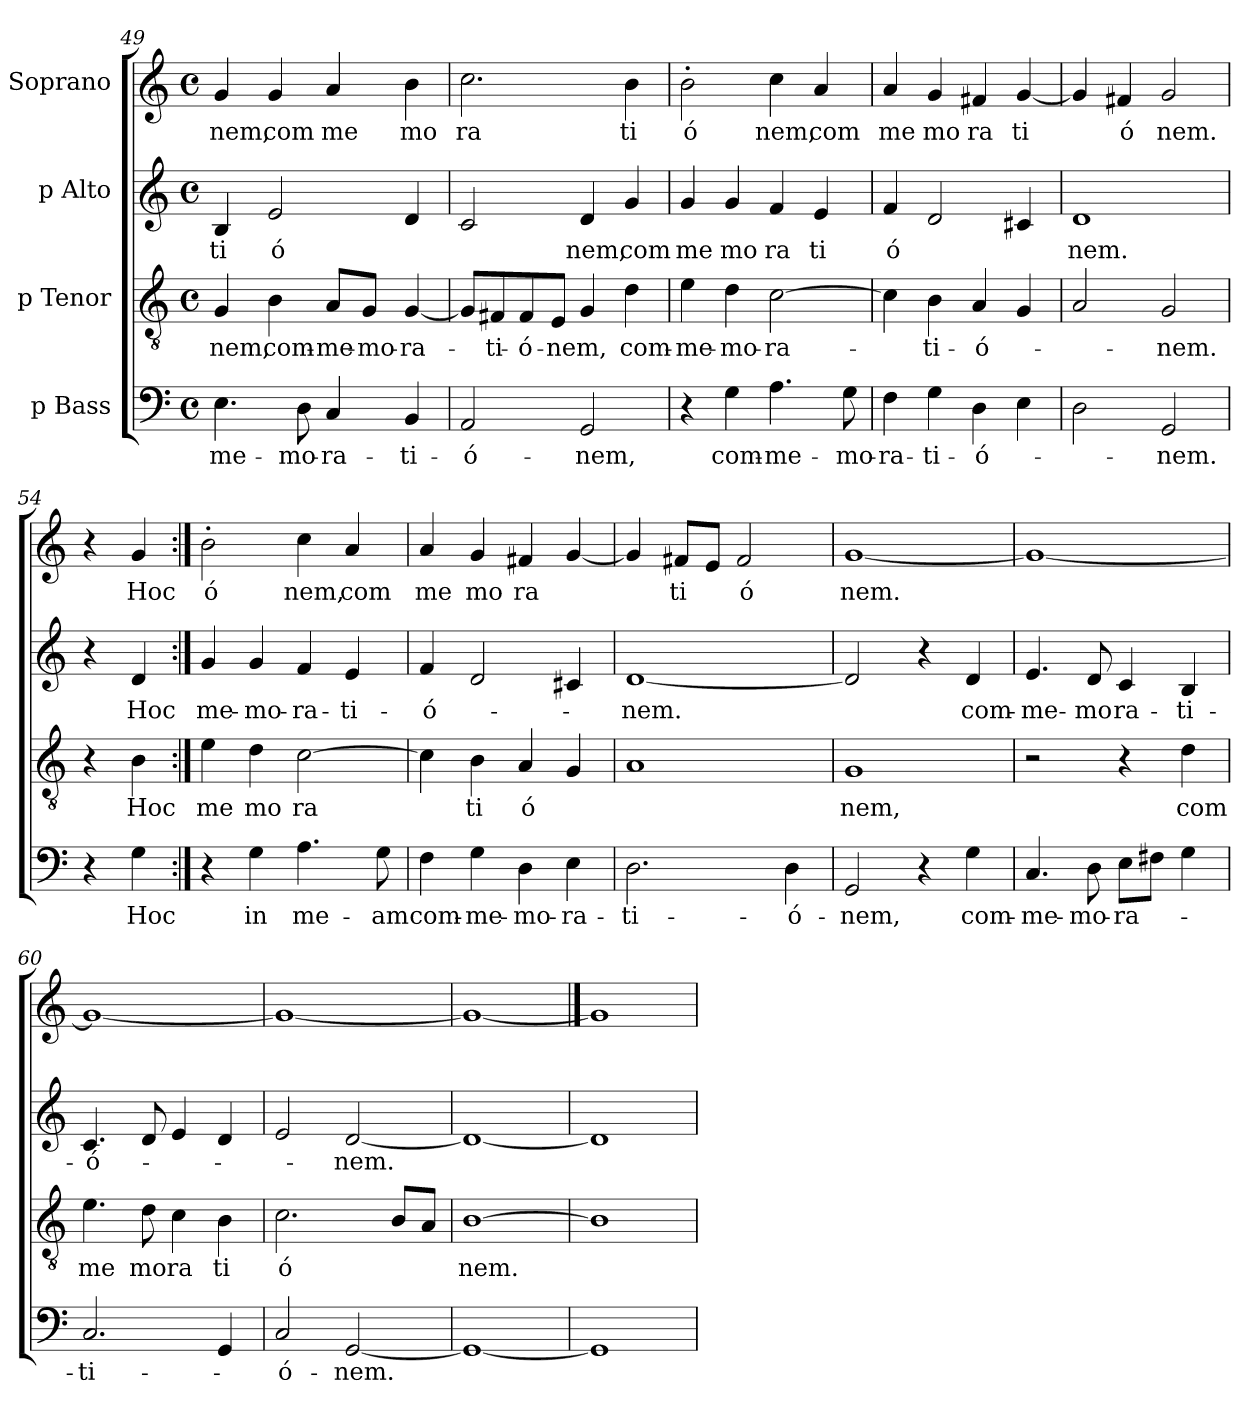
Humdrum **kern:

**kern	**text	**kern	**text	**kern	**text	**kern	**text
*part4	*part4	*part3	*part3	*part2	*part2	*part1	*part1
*staff4	*staff4	*staff3	*staff3	*staff2	*staff2	*staff1	*staff1
*I"p Bass	*	*I"p Tenor	*	*I"p Alto	*	*I"Soprano	*
*clefF4	*	*clefGv2	*	*clefG2	*	*clefG2	*
*M4/4	*	*M4/4	*	*M4/4	*	*M4/4	*
*met(c)	*	*met(c)	*	*met(c)	*	*met(c)	*
=49	=49	=49	=49	=49	=49	=49	=49
!	!LO:LY:b:cj	!	!LO:LY:b:cj	!	!LO:LY:b:cj	!	!LO:LY:b:cj
4.E\	-me-	4G/	-nem,	4B/	ti	4g/	nem,
!	!	!	!LO:LY:b:cj	!	!LO:LY:b:cj	!	!LO:LY:b:cj
.	.	4B\	com-	2e/	ó	4g/	com
!	!LO:LY:b:cj	!	!	!	!	!	!
8D\	-mo-	.	.	.	.	.	.
!	!LO:LY:b:cj	!	!LO:LY:b:cj	!	!	!	!LO:LY:b:cj
4C/	-ra-	8A/L	-me-	.	.	4a/	me
!	!	!	!LO:LY:b:cj	!	!	!	!
.	.	8G/J	-mo-	.	.	.	.
!	!LO:LY:b:cj	!	!LO:LY:b:cj	!	!	!	!LO:LY:b:cj
4BB/	-ti-	[<4G/	-ra-	4d/	.	4b\	mo
=50	=50	=50	=50	=50	=50	=50	=50
!	!LO:LY:b:cj	!	!	!	!	!	!LO:LY:b:cj
2AA/	-ó-	8G/L]	.	2c/	.	2.cc\	ra
!	!	!	!LO:LY:b:cj	!	!	!	!
.	.	8F#X/	-ti-	.	.	.	.
!	!	!	!LO:LY:b:cj	!	!	!	!
.	.	8F#/	-ó-	.	.	.	.
!	!	!	!LO:LY:b	!	!	!	!
.	.	8E/J	-nem,	.	.	.	.
!	!LO:LY:b:cj	!	!	!	!LO:LY:b:cj	!	!
2GG/	-nem,	4G/	.	4d/	nem,	.	.
!	!	!	!LO:LY:b:cj	!	!LO:LY:b:cj	!	!LO:LY:b:cj
.	.	4d\	com-	4g/	com	4b\	ti
=51	=51	=51	=51	=51	=51	=51	=51
!	!	!	!LO:LY:b:cj	!	!LO:LY:b:cj	!	!LO:LY:b:cj
4r	.	4e\	-me-	4g/	me	2b'>\	ó
!	!LO:LY:b:cj	!	!LO:LY:b:cj	!	!LO:LY:b:cj	!	!
4G\	com-	4d\	-mo-	4g/	mo	.	.
!	!LO:LY:b:cj	!	!LO:LY:b:cj	!	!LO:LY:b:cj	!	!LO:LY:b:cj
4.A\	-me-	[>2c\	-ra-	4f/	ra	4cc\	nem,
!	!	!	!	!	!LO:LY:b:cj	!	!LO:LY:b:cj
.	.	.	.	4e/	ti	4a/	com
!	!LO:LY:b:cj	!	!	!	!	!	!
8G\	-mo-	.	.	.	.	.	.
=52	=52	=52	=52	=52	=52	=52	=52
!	!LO:LY:b:cj	!	!	!	!LO:LY:b:cj	!	!LO:LY:b:cj
4F\	-ra-	4c\]	.	4f/	ó	4a/	me
!	!LO:LY:b:cj	!	!LO:LY:b:cj	!	!	!	!LO:LY:b:cj
4G\	-ti-	4B\	-ti-	2d/	.	4g/	mo
!	!LO:LY:b:cj	!	!LO:LY:b:cj	!	!	!	!LO:LY:b:cj
4D\	-ó-	4A/	-ó-	.	.	4f#X/	ra
!	!	!	!	!	!	!	!LO:LY:b:cj
4E\	.	4G/	.	4c#X/	.	[<4g/	ti
=53	=53	=53	=53	=53	=53	=53	=53
!	!	!	!	!	!LO:LY:b:cj	!	!
2D\	.	2A/	.	1d	nem.	4g/]	.
!	!	!	!	!	!	!	!LO:LY:b:cj
.	.	.	.	.	.	4f#X/	ó
!	!LO:LY:b:cj	!	!LO:LY:b:cj	!	!	!	!LO:LY:b:cj
2GG/	-nem.	2G/	-nem.	.	.	2g/	nem.
=54	=54	=54	=54	=54	=54	=54	=54
4r	.	4r	.	4r	.	4r	.
!	!LO:LY:b:cj	!	!LO:LY:b:cj	!	!LO:LY:b:cj	!	!LO:LY:b:cj
4G\	Hoc	4B\	Hoc	4d/	Hoc	4g/	Hoc
!!LO:LB:g=z
=55:|!	=55:|!	=55:|!	=55:|!	=55:|!	=55:|!	=55:|!	=55:|!
!	!	!	!LO:LY:b:cj	!	!LO:LY:b:cj	!	!LO:LY:b:cj
4r	.	4e\	me	4g/	me-	2b'>\	ó
!	!LO:LY:b:cj	!	!LO:LY:b:cj	!	!LO:LY:b:cj	!	!
4G\	in	4d\	mo	4g/	-mo-	.	.
!	!LO:LY:b:cj	!	!LO:LY:b:cj	!	!LO:LY:b:cj	!	!LO:LY:b:cj
4.A\	me-	[>2c\	ra	4f/	-ra-	4cc\	nem,
!	!	!	!	!	!LO:LY:b:cj	!	!LO:LY:b:cj
.	.	.	.	4e/	-ti-	4a/	com
!	!LO:LY:b:cj	!	!	!	!	!	!
8G\	-am	.	.	.	.	.	.
=56	=56	=56	=56	=56	=56	=56	=56
!	!LO:LY:b:cj	!	!	!	!LO:LY:b:cj	!	!LO:LY:b:cj
4F\	com-	4c\]	.	4f/	-ó-	4a/	me
!	!LO:LY:b:cj	!	!LO:LY:b:cj	!	!	!	!LO:LY:b:cj
4G\	-me-	4B\	ti	2d/	.	4g/	mo
!	!LO:LY:b:cj	!	!LO:LY:b:cj	!	!	!	!LO:LY:b:cj
4D\	-mo-	4A/	ó	.	.	4f#X/	ra
!	!LO:LY:b:cj	!	!	!	!	!	!
4E\	-ra-	4G/	.	4c#X/	.	[<4g/	.
=57	=57	=57	=57	=57	=57	=57	=57
!	!LO:LY:b:cj	!	!	!	!LO:LY:b:cj	!	!
2.D\	-ti-	1A	.	[<1d	-nem.	4g/]	.
!	!	!	!	!	!	!	!LO:LY:b:cj
.	.	.	.	.	.	8f#X/L	ti
.	.	.	.	.	.	8e/J	.
!	!	!	!	!	!	!	!LO:LY:b:cj
.	.	.	.	.	.	2f#/	ó
!	!LO:LY:b:cj	!	!	!	!	!	!
4D\	-ó-	.	.	.	.	.	.
=58	=58	=58	=58	=58	=58	=58	=58
!	!LO:LY:b:cj	!	!LO:LY:b:cj	!	!	!	!LO:LY:b:cj
2GG/	-nem,	1G	nem,	2d/]	.	[<1g	nem.
4r	.	.	.	4r	.	.	.
!	!LO:LY:b:cj	!	!	!	!LO:LY:b:cj	!	!
4G\	com-	.	.	4d/	com-	.	.
=59	=59	=59	=59	=59	=59	=59	=59
!	!LO:LY:b:cj	!	!	!	!LO:LY:b:cj	!	!
4.C/	-me-	2r	.	4.e/	-me-	1g_<	.
!	!LO:LY:b:cj	!	!	!	!LO:LY:b:cj	!	!
8D\	-mo-	.	.	8d/	-mo	.	.
!	!LO:LY:b:cj	!	!	!	!LO:LY:b:cj	!	!
8E\L	-ra-	4r	.	4c/	ra-	.	.
8F#X\J	.	.	.	.	.	.	.
!	!	!	!LO:LY:b:cj	!	!LO:LY:b:cj	!	!
4G\	.	4d\	com	4B/	-ti-	.	.
=60	=60	=60	=60	=60	=60	=60	=60
!	!LO:LY:b:cj	!	!LO:LY:b:cj	!	!LO:LY:b:cj	!	!
2.C/	-ti-	4.e\	me	4.c/	-ó-	1g_<	.
!	!	!	!LO:LY:b:cj	!	!	!	!
.	.	8d\	mo	8d/	.	.	.
!	!	!	!LO:LY:b:cj	!	!	!	!
.	.	4c\	ra	4e/	.	.	.
!	!	!	!LO:LY:b:cj	!	!	!	!
4GG/	.	4B\	ti	4d/	.	.	.
=61	=61	=61	=61	=61	=61	=61	=61
!	!LO:LY:b:cj	!	!LO:LY:b:cj	!	!	!	!
2C/	-ó-	2.c\	ó	2e/	.	1g_<	.
!	!LO:LY:b:cj	!	!	!	!LO:LY:b:cj	!	!
[<2GG/	-nem.	.	.	[<2d/	-nem.	.	.
.	.	8B/L	.	.	.	.	.
.	.	8A/J	.	.	.	.	.
=62	=62	=62	=62	=62	=62	=62	=62
!	!	!	!LO:LY:b:cj	!	!	!	!
1GG_	.	[1B	nem.	1d_	.	1g_	.
=63	==63	=63	==63	=63	==63	==63	==63
1GG]	.	1B]	.	1d]	.	1g]	.
=	=	=	=	=	=	=	=
*-	*-	*-	*-	*-	*-	*-	*-
